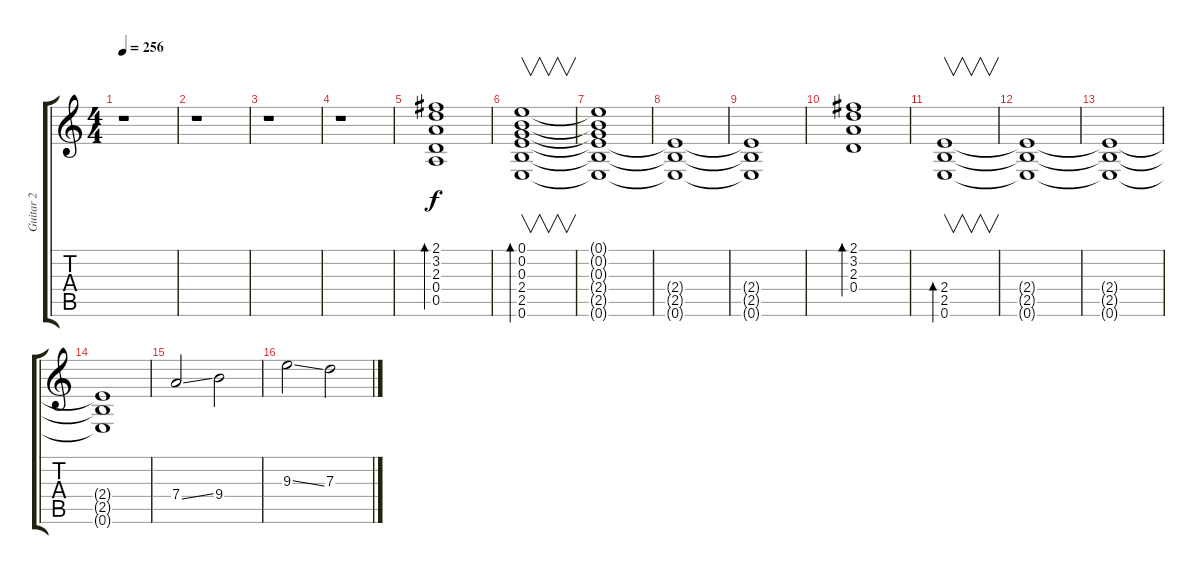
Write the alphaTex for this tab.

\track ("Guitar 2" "Guitar 2") {instrument electricguitarclean}
\staff {score tabs}
\tuning (E4 B3 G3 D3 A2 E2) {hide}
\ts (4 4)
\tempo 256
\clef g2
\ks c
r.1{dy f} |
r.1 |
r.1 |
r.1 |
(2.1 3.2 2.3 0.4 0.5).1{bd 480 instrument electricguitarclean} |
(0.1 0.2 0.3 2.4 2.5 0.6).1{v bd 480} |
(0.1{t} 0.2{t} 0.3{t} 2.4{t} 2.5{t} 0.6{t}).1 |
(2.4{t} 2.5{t} 0.6{t}).1 |
(2.4{t} 2.5{t} 0.6{t}).1 |
(2.1 3.2 2.3 0.4).1{bd 480} |
(2.4 2.5 0.6).1{v bd 480} |
(2.4{t} 2.5{t} 0.6{t}).1 |
(2.4{t} 2.5{t} 0.6{t}).1 |
(2.4{t} 2.5{t} 0.6{t}).1 |
7.4{ss}.2{volume 16 instrument distortionguitar} 9.4.2 |
9.3{ss}.2 7.3{ss}.2
